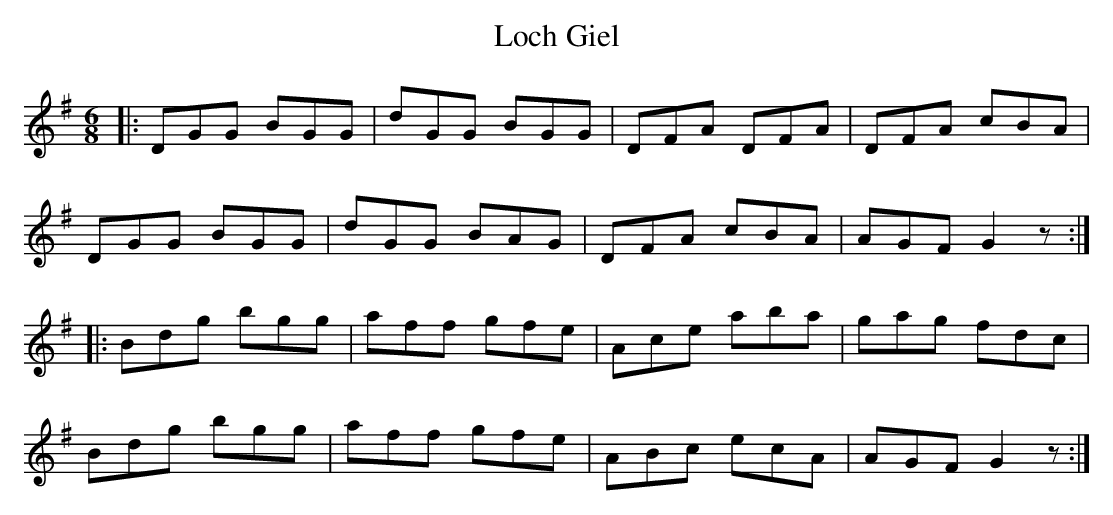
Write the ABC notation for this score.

X:1
T:Loch Giel
M:6/8
L:1/8
K:G % 1 sharps
|:DGG BGG|dGG BGG|DFA DFA|DFA cBA|
DGG BGG|dGG BAG|DFA cBA|AGF G2z:|
|:Bdg bgg|aff gfe|Ace aba|gag fdc|
Bdg bgg|aff gfe|ABc ecA|AGF G2z:|
